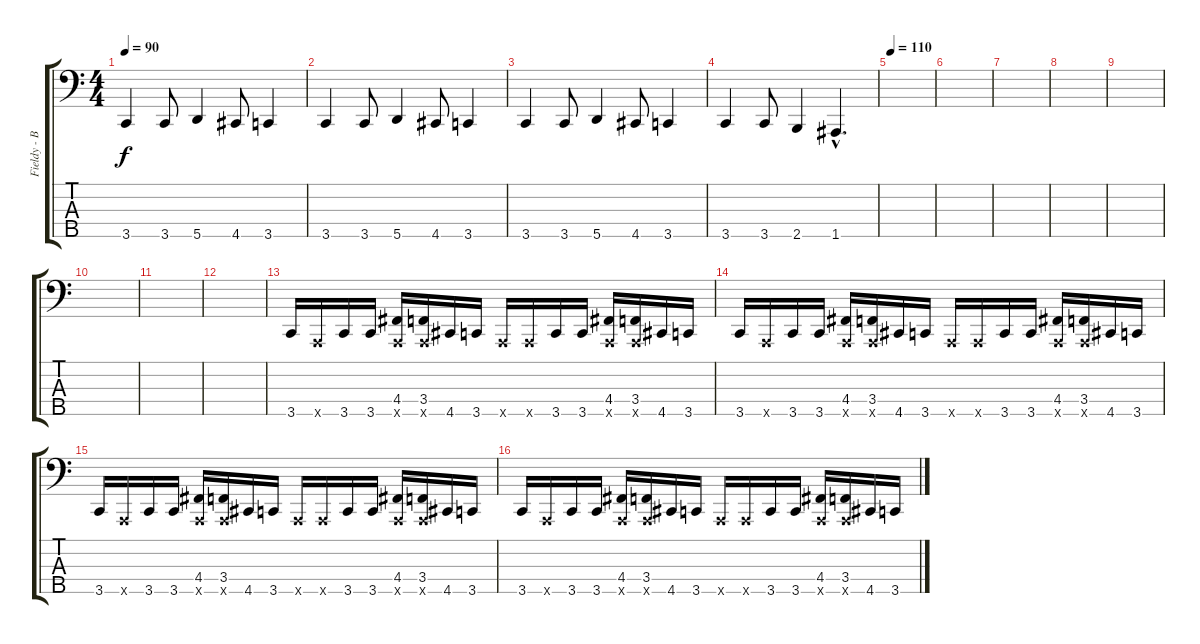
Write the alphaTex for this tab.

\track ("Fieldy - Bass" "Fieldy - B") {instrument slapbass1}
\staff {score tabs}
\tuning (F2 C2 G1 D1 A0) {hide}
\ts (4 4)
\tempo 90
\clef f4
\ks c
3.5.4{dy f} 3.5.8 5.5.4 4.5.8 3.5.4 |
3.5.4 3.5.8 5.5.4 4.5.8 3.5.4 |
3.5.4 3.5.8 5.5.4 4.5.8 3.5.4 |
3.5.4 3.5.8 2.5.4 1.5{hac}.4{d} |
\tempo 110
|
|
|
|
|
|
|
|
3.5.16 0.5{x}.16 3.5.16 3.5.16 (4.4 0.5{x}).16 (3.4 0.5{x}).16 4.5.16 3.5.16 0.5{x}.16 0.5{x}.16 3.5.16 3.5.16 (4.4 0.5{x}).16 (3.4 0.5{x}).16 4.5.16 3.5.16 |
3.5.16 0.5{x}.16 3.5.16 3.5.16 (4.4 0.5{x}).16 (3.4 0.5{x}).16 4.5.16 3.5.16 0.5{x}.16 0.5{x}.16 3.5.16 3.5.16 (4.4 0.5{x}).16 (3.4 0.5{x}).16 4.5.16 3.5.16 |
3.5.16 0.5{x}.16 3.5.16 3.5.16 (4.4 0.5{x}).16 (3.4 0.5{x}).16 4.5.16 3.5.16 0.5{x}.16 0.5{x}.16 3.5.16 3.5.16 (4.4 0.5{x}).16 (3.4 0.5{x}).16 4.5.16 3.5.16 |
3.5.16 0.5{x}.16 3.5.16 3.5.16 (4.4 0.5{x}).16 (3.4 0.5{x}).16 4.5.16 3.5.16 0.5{x}.16 0.5{x}.16 3.5.16 3.5.16 (4.4 0.5{x}).16 (3.4 0.5{x}).16 4.5.16 3.5.16
